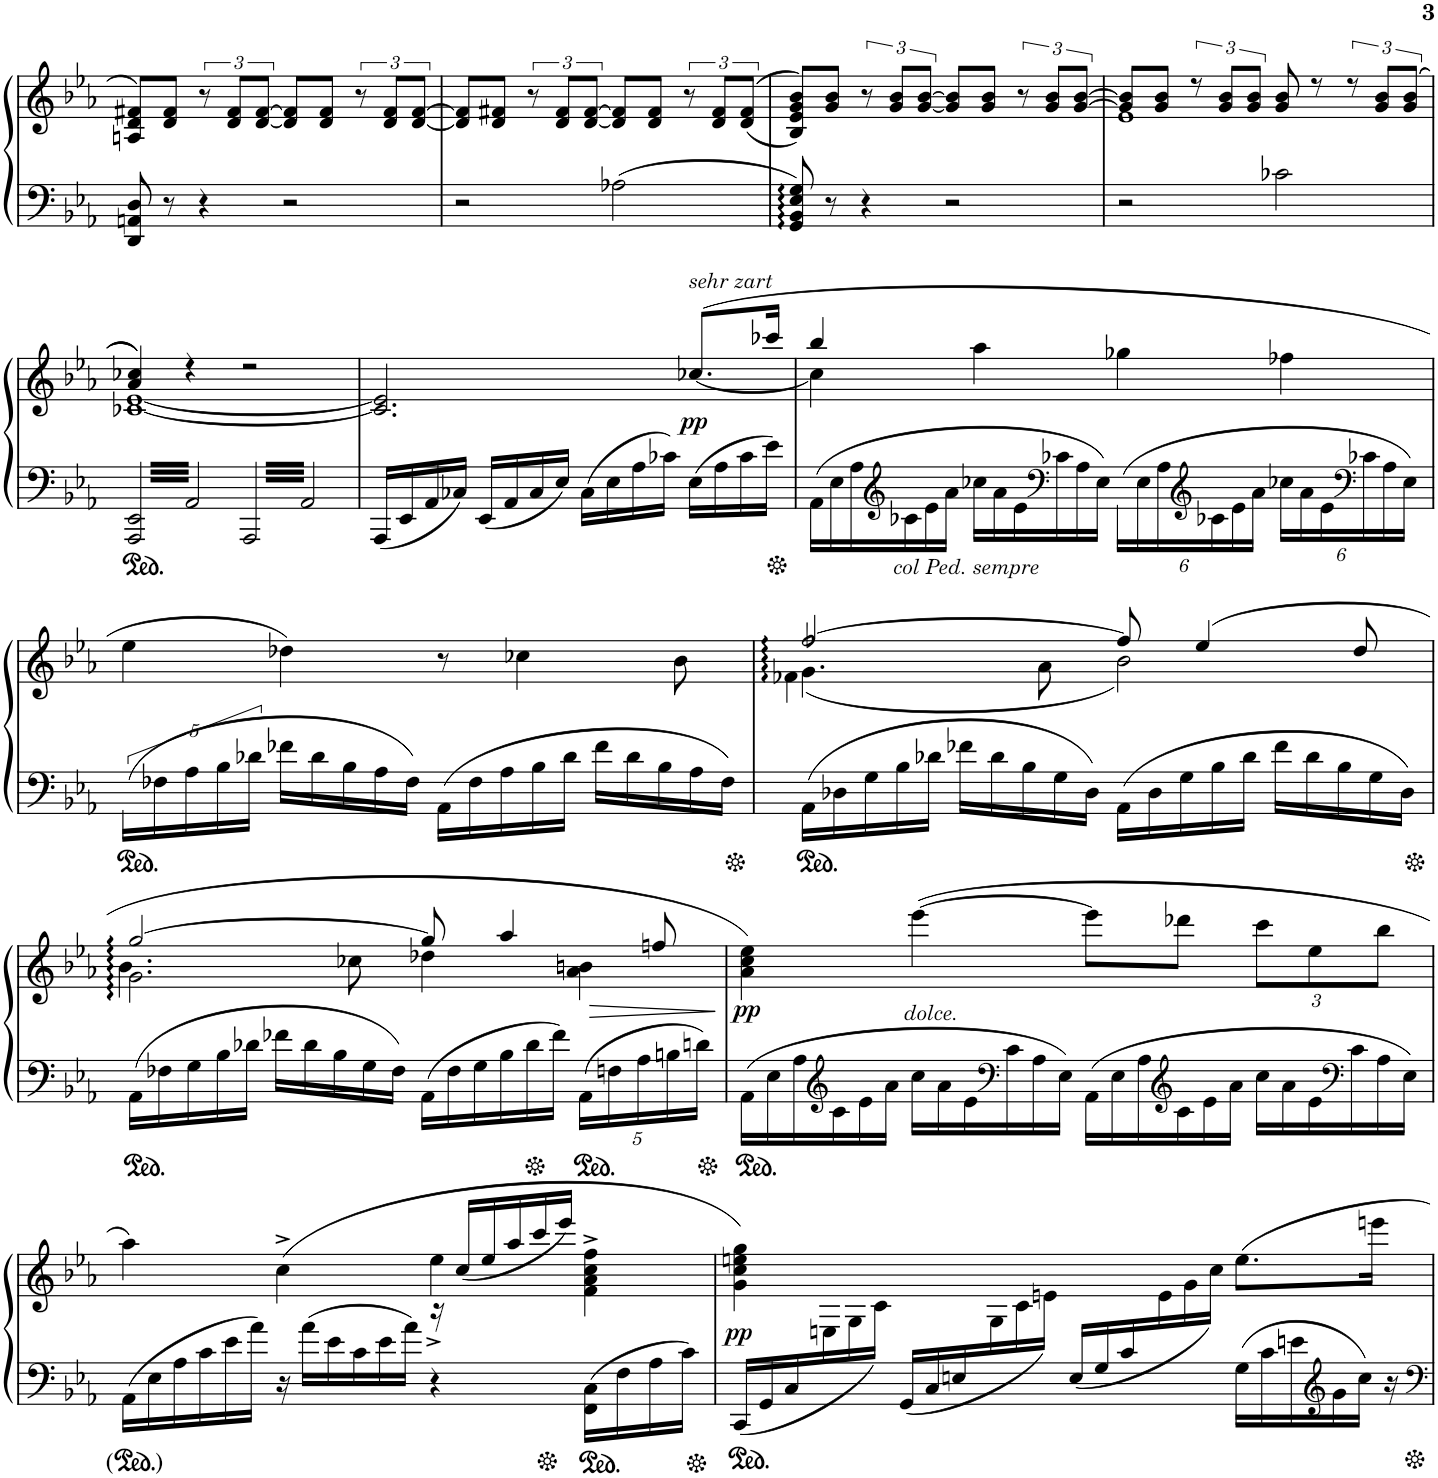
**kern	**kern	**dynam
*part1	*part1	*part1
*staff2	*staff1	*staff1/2
*I"Piano	*	*
*I'Pno.	*	*
!!LO:PB:g=z
*clefF4	*clefG2	*
*k[b-e-a-]	*k[b-e-a-]	*
*M4/4	*M4/4	*
*met(c)	*met(c)	*
=25	=25	=25
8DD/ 8AAn/ 8D/	8An/ 8d/ 8f#X/L	.
8r	8d/ 8f#/J	.
4r	12r	.
.	12d/ 12f#/L	.
.	[12d/ [12f#/J	.
2r	8d/] 8f#/]L	.
.	8d/ 8f#/J	.
.	12r	.
.	12d/ 12f#/L	.
.	[12d/ [12f#/J	.
=26	=26	=26
2r	8d/] 8f#/]L	.
.	8d/ 8f#X/J	.
.	12r	.
.	12d/ 12f#/L	.
.	[12d/ [12f#/J	.
2A-X\	8d/] 8f#/]L	.
.	8d/ 8f#/J	.
.	12r	.
.	12d/ 12f#/L	.
.	(>(12d/ 12f#/J	.
=27	=27	=27
8GG/ 8BB-/ 8E-/ 8G/	8B-/ 8e-/ 8g/ 8b-/L))	.
8r	8g/ 8b-/J	.
4r	12r	.
.	12g/ 12b-/L	.
.	[12g/ [12b-/J	.
2r	8g/] 8b-/]L	.
.	8g/ 8b-/J	.
.	12r	.
.	12g/ 12b-/L	.
.	[12g/ [12b-/J	.
=28	=28	=28
*	*^	*
2r	8g/] 8b-/]L	1e-	.
.	8g/ 8b-/J	.	.
.	12r	.	.
.	12g/ 12b-/L	.	.
.	12g/ 12b-/J	.	.
2c-X\	8g/ 8b-/	.	.
.	8r	.	.
.	12r	.	.
.	12g/ 12b-/L	.	.
.	(>(12g/ 12b-/J	.	.
!!LO:LB:g=z	!!
=29	=29	=29	=29
6.AAA-/ 6.EE-/	4a-/ 4cc-X/))	[1c-X [1e-	.
6.AA-/	4r	.	.
6.AAA-/	2r	.	.
6.AA-/	.	.	.
=30	=30	=30	=30
16AAA-/LL	2.ryy	2.c-/] 2.e-/]	.
16EE-/	.	.	.
16AA-/	.	.	.
16C-X/JJ	.	.	.
16EE-/LL	.	.	.
16AA-/	.	.	.
16C-/	.	.	.
16E-/JJ	.	.	.
16C-\LL	.	.	.
16E-\	.	.	.
16A-\	.	.	.
16c-X\JJ	.	.	.
!	!LO:TX:a:i:t=sehr zart	!	!
!	!	!	!LO:DY:b
16E-\LL	([<8.cc-X/L	4ryy	pp
16A-\	.	.	.
16c-\	.	.	.
16e-\JJ	16ccc-X/Jk	.	.
=31	=31	=31	=31
*Xbrackettup	*	*	*
24AA-\LL	4bb-/	4cc-\]	.
24E-\	.	.	.
24A-\	.	.	.
*clefG2	*	*	*
!LO:TX:b:i:t=col Ped. sempre	!	!	!
24c-X\	.	.	.
24e-\	.	.	.
24a-\JJ	.	.	.
24cc-X\LL	4aa-\	2.ryy	.
24a-\	.	.	.
24e-\	.	.	.
*clefF4	*	*	*
24c-X\	.	.	.
24A-\	.	.	.
24E-\JJ	.	.	.
24AA-\LL	4gg-X\	.	.
24E-\	.	.	.
24A-\	.	.	.
*clefG2	*	*	*
24c-X\	.	.	.
24e-\	.	.	.
24a-\JJ	.	.	.
24cc-X\LL	4ff-X\	.	.
24a-\	.	.	.
24e-\	.	.	.
*clefF4	*	*	*
24c-X\	.	.	.
24A-\	.	.	.
24E-\JJ	.	.	.
*	*v	*v	*
!!LO:LB:g=z
=32	=32	=32
*brackettup	*	*
20AA-\LL	4ee-\	.
20F-X\	.	.
20A-\	.	.
20B-\	.	.
20d-X\JJ	.	.
*Xbrackettup	*	*
20f-X\LL	4dd-X\)	.
20d-\	.	.
20B-\	.	.
20A-\	.	.
20F-\JJ	.	.
20AA-\LL	8r	.
20F-\	.	.
20A-\	.	.
.	4cc-X\	.
20B-\	.	.
20d-\JJ	.	.
20f-\LL	.	.
20d-\	.	.
20B-\	.	.
.	8b-\	.
20A-\	.	.
20F-\JJ	.	.
=33	=33	=33
*	*^	*
*	*	*^	*
20AA-\LL	[>2ff-X/	(4.g\	4f-X\	.
20D-X\	.	.	.	.
20G\	.	.	.	.
20B-\	.	.	.	.
20d-X\JJ	.	.	.	.
20f-X\LL	.	.	2.ryy	.
20d-\	.	.	.	.
20B-\	.	.	.	.
.	.	8a-\	.	.
20G\	.	.	.	.
20D-\JJ	.	.	.	.
20AA-\LL	8ff-/]	2b-\)	.	.
20D-\	.	.	.	.
20G\	.	.	.	.
.	(>4ee-/	.	.	.
20B-\	.	.	.	.
20d-\JJ	.	.	.	.
20f-\LL	.	.	.	.
20d-\	.	.	.	.
20B-\	.	.	.	.
.	8dd/	.	.	.
20G\	.	.	.	.
20D-\JJ	.	.	.	.
!!LO:LB:g=z	!!	!!
=34	=34	=34	=34	=34
20AA-\LL	[>2gg/	4.b-\	2.g\	.
20F-X\	.	.	.	.
20G\	.	.	.	.
20B-\	.	.	.	.
20d-X\JJ	.	.	.	.
20f-X\LL	.	.	.	.
20d-\	.	.	.	.
20B-\	.	.	.	.
.	.	8cc-X\	.	.
20G\	.	.	.	.
20F-\JJ	.	.	.	.
24AA-\LL	8gg/]	4dd-X\	.	.
24F-\	.	.	.	.
24G\	.	.	.	.
24B-\	4aa-/	.	.	.
24d-\	.	.	.	.
24f-\JJ	.	.	.	.
20AA-\LL	.	4a-\ 4bn\	4ryy	.
20Fn\	.	.	.	.
20A-\	.	.	.	.
.	8ffn/	.	.	.
20Bn\	.	.	.	.
20dn\JJ	.	.	.	.
*	*v	*v	*v	*
=35	=35	=35
!	!	!LO:DY:b
24AA-\LL	4a-\ 4cc\ 4ee-\)	pp
24E-\	.	.
24A-\	.	.
*clefG2	*	*
24c\	.	.
24e-\	.	.
24a-\JJ	.	.
!	!LO:TX:b:i:t=dolce.	!
24cc\LL	([4eee-\	.
24a-\	.	.
24e-\	.	.
*clefF4	*	*
24c\	.	.
24A-\	.	.
24E-\JJ	.	.
24AA-\LL	8eee-\L]	.
24E-\	.	.
24A-\	.	.
*clefG2	*	*
24c\	8ddd-X\J	.
24e-\	.	.
24a-\JJ	.	.
*	*Xbrackettup	*
24cc\LL	12ccc\L	.
24a-\	.	.
24e-\	12ee-\	.
*clefF4	*	*
24c\	.	.
24A-\	12bb-\J	.
24E-\JJ	.	.
!!LO:LB:g=z
=36	=36	=36
*	*^	*
24AA-\LL	4aa-\)	2ryy	.
24E-\	.	.	.
24A-\	.	.	.
24c\	.	.	.
24e-\	.	.	.
24a-\JJ	.	.	.
*brackettup	*	*	*
24r	(4cc^>\	.	.
24a-\LL	.	.	.
24e-\	.	.	.
24c\	.	.	.
24e-\	.	.	.
24a-\JJ	.	.	.
*	*	*brackettup	*
4r	4ee-^<\	24r	.
.	.	(24cc/LL	.
.	.	24ee-/	.
.	.	24aa-/	.
.	.	24ccc/	.
.	.	24eee-/JJ)	.
16FF\ 16C\LL	4f\^ 4a-\^ 4cc\^ 4ff\^	4ryy	.
16F\	.	.	.
16A-\	.	.	.
16c\JJ	.	.	.
=37	=37	=37	=37
*Xbrackettup	*	*	*
!	!	!	!LO:DY:b
(<24CC/LL	4g\ 4cc\ 4een\ 4gg\)	8ryy	pp
24GG/	.	.	.
24C/	.	.	.
8ryy	.	24En\	.
.	.	24G\	.
.	.	24c\JJ)	.
(<24GG/LL	4ryy	8ryy	.
24C/	.	.	.
24En/	.	.	.
8ryy	.	24G\	.
.	.	24c\	.
.	.	24en\JJ)	.
(<24E/LL	4ryy	8ryy	.
24G/	.	.	.
24c/	.	.	.
8ryy	.	24e\	.
.	.	24g\	.
.	.	24cc\JJ)	.
*brackettup	*	*	*
24G\LL	8.ee\L	4ryy	.
24c\	.	.	.
24en\	.	.	.
*clefG2	*	*	*
24g\	.	.	.
24cc\JJ	.	.	.
.	16eeen\Jk	.	.
24r	.	.	.
*	*v	*v	*
=	=	=
*-	*-	*-
